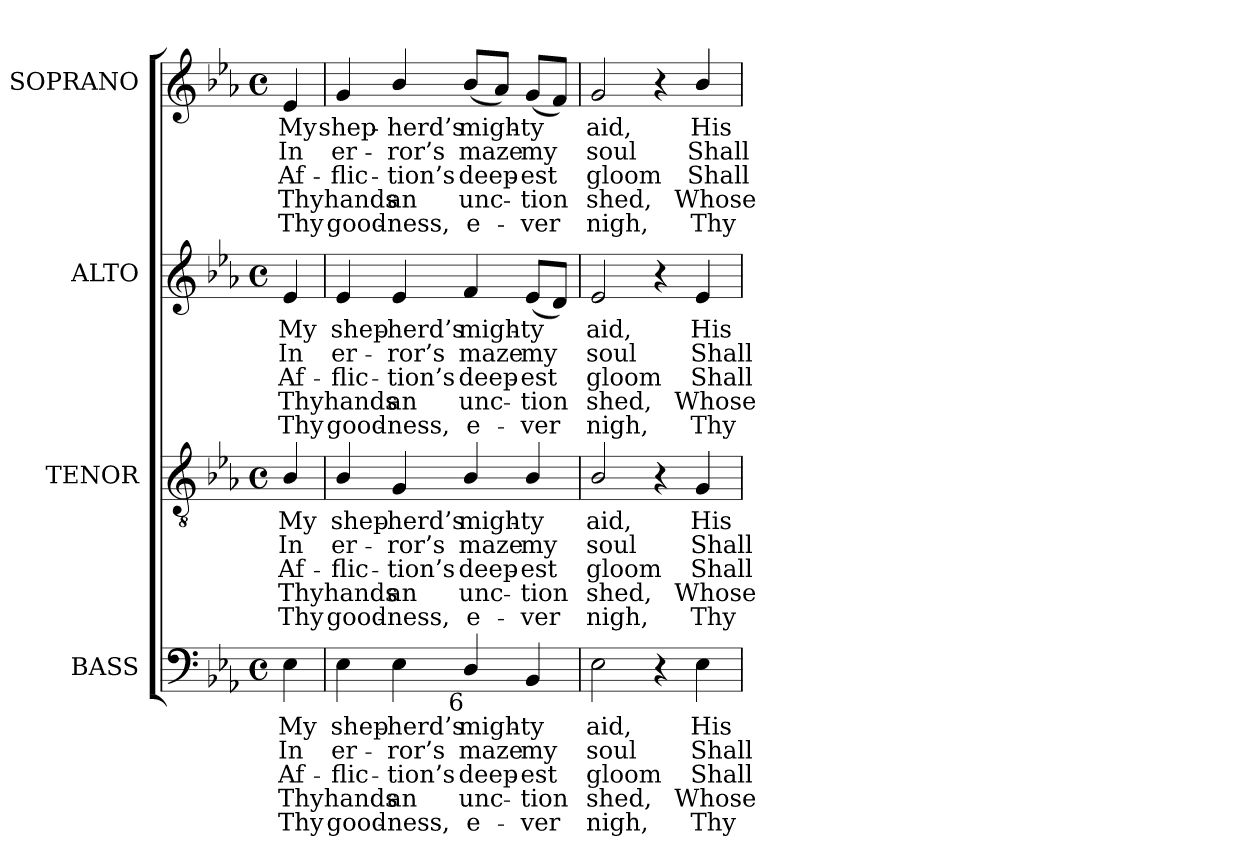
**kern	**text	**text	**text	**text	**text	**kern	**text	**text	**text	**text	**text	**kern	**text	**text	**text	**text	**text	**kern	**text	**text	**text	**text	**text
*part4	*part4	*part4	*part4	*part4	*part4	*part3	*part3	*part3	*part3	*part3	*part3	*part2	*part2	*part2	*part2	*part2	*part2	*part1	*part1	*part1	*part1	*part1	*part1
*staff4	*staff4	*staff4	*staff4	*staff4	*staff4	*staff3	*staff3	*staff3	*staff3	*staff3	*staff3	*staff2	*staff2	*staff2	*staff2	*staff2	*staff2	*staff1	*staff1	*staff1	*staff1	*staff1	*staff1
*I"BASS	*	*	*	*	*	*I"TENOR	*	*	*	*	*	*I"ALTO	*	*	*	*	*	*I"SOPRANO	*	*	*	*	*
*I'B.	*	*	*	*	*	*I'T.	*	*	*	*	*	*I'A.	*	*	*	*	*	*I'S.	*	*	*	*	*
!!LO:PB:g=z
*clefF4	*	*	*	*	*	*clefGv2	*	*	*	*	*	*clefG2	*	*	*	*	*	*clefG2	*	*	*	*	*
*	*	*	*	*	*	*ITrd7c12	*	*	*	*	*	*	*	*	*	*	*	*	*	*	*	*	*
*k[b-e-a-]	*	*	*	*	*	*k[b-e-a-]	*	*	*	*	*	*k[b-e-a-]	*	*	*	*	*	*k[b-e-a-]	*	*	*	*	*
*E-:	*	*	*	*	*	*E-:	*	*	*	*	*	*E-:	*	*	*	*	*	*E-:	*	*	*	*	*
*M4/4	*	*	*	*	*	*M4/4	*	*	*	*	*	*M4/4	*	*	*	*	*	*M4/4	*	*	*	*	*
*met(c)	*	*	*	*	*	*met(c)	*	*	*	*	*	*met(c)	*	*	*	*	*	*met(c)	*	*	*	*	*
=	=	=	=	=	=	=	=	=	=	=	=	=	=	=	=	=	=	=	=	=	=	=	=
!	!LO:LY:b:color=#000000	!LO:LY:b:color=#000000	!LO:LY:b:color=#000000	!LO:LY:b:color=#000000	!LO:LY:b:color=#000000	!	!	!	!	!	!	!	!	!	!	!	!	!	!	!	!	!	!
!	!	!	!	!	!	!	!LO:LY:b:color=#000000	!LO:LY:b:color=#000000	!LO:LY:b:color=#000000	!LO:LY:b:color=#000000	!LO:LY:b:color=#000000	!	!	!	!	!	!	!	!	!	!	!	!
!	!	!	!	!	!	!	!	!	!	!	!	!	!LO:LY:b:color=#000000	!LO:LY:b:color=#000000	!LO:LY:b:color=#000000	!LO:LY:b:color=#000000	!LO:LY:b:color=#000000	!	!	!	!	!	!
!	!	!	!	!	!	!	!	!	!	!	!	!	!	!	!	!	!	!	!LO:LY:b:color=#000000	!LO:LY:b:color=#000000	!LO:LY:b:color=#000000	!LO:LY:b:color=#000000	!LO:LY:b:color=#000000
4E-i\	My	In	Af-	-Thy	Thy	4BB-i/	My	In	Af-	-Thy	Thy	4e-i/	My	In	Af-	-Thy	Thy	4e-i/	My	In	Af-	-Thy	Thy
=1	=1	=1	=1	=1	=1	=1	=1	=1	=1	=1	=1	=1	=1	=1	=1	=1	=1	=1	=1	=1	=1	=1	=1
!	!LO:LY:b:color=#000000	!LO:LY:b:color=#000000	!LO:LY:b:color=#000000	!LO:LY:b:color=#000000	!LO:LY:b:color=#000000	!	!	!	!	!	!	!	!	!	!	!	!	!	!	!	!	!	!
!	!	!	!	!	!	!	!LO:LY:b:color=#000000	!LO:LY:b:color=#000000	!LO:LY:b:color=#000000	!LO:LY:b:color=#000000	!LO:LY:b:color=#000000	!	!	!	!	!	!	!	!	!	!	!	!
!	!	!	!	!	!	!	!	!	!	!	!	!	!LO:LY:b:color=#000000	!LO:LY:b:color=#000000	!LO:LY:b:color=#000000	!LO:LY:b:color=#000000	!LO:LY:b:color=#000000	!	!	!	!	!	!
!	!	!	!	!	!	!	!	!	!	!	!	!	!	!	!	!	!	!	!LO:LY:b:color=#000000	!LO:LY:b:color=#000000	!LO:LY:b:color=#000000	!LO:LY:b:color=#000000	!LO:LY:b:color=#000000
4E-i\	shep-	er-	flic-	-hands	good-	4BB-i/	shep-	er-	flic-	-hands	good-	4e-i/	shep-	er-	flic-	-hands	good-	4gi/	shep-	er-	flic-	-hands	good-
!	!LO:LY:b:color=#000000	!LO:LY:b:color=#000000	!LO:LY:b:color=#000000	!LO:LY:b:color=#000000	!LO:LY:b:color=#000000	!	!	!	!	!	!	!	!	!	!	!	!	!	!	!	!	!	!
!	!	!	!	!	!	!	!LO:LY:b:color=#000000	!LO:LY:b:color=#000000	!LO:LY:b:color=#000000	!LO:LY:b:color=#000000	!LO:LY:b:color=#000000	!	!	!	!	!	!	!	!	!	!	!	!
!	!	!	!	!	!	!	!	!	!	!	!	!	!LO:LY:b:color=#000000	!LO:LY:b:color=#000000	!LO:LY:b:color=#000000	!LO:LY:b:color=#000000	!LO:LY:b:color=#000000	!	!	!	!	!	!
!	!	!	!	!	!	!	!	!	!	!	!	!	!	!	!	!	!	!	!LO:LY:b:color=#000000	!LO:LY:b:color=#000000	!LO:LY:b:color=#000000	!LO:LY:b:color=#000000	!LO:LY:b:color=#000000
4E-i\	-herd’s	-ror’s	-tion’s	an	ness,	4GGi/	-herd’s	-ror’s	-tion’s	an	ness,	4e-i/	-herd’s	-ror’s	-tion’s	an	ness,	4b-i/	-herd’s	-ror’s	-tion’s	an	ness,
!	!LO:LY:b:color=#000000	!LO:LY:b:color=#000000	!LO:LY:b:color=#000000	!LO:LY:b:color=#000000	!LO:LY:b:color=#000000	!	!	!	!	!	!	!	!	!	!	!	!	!	!	!	!	!	!
!	!	!	!	!	!	!	!LO:LY:b:color=#000000	!LO:LY:b:color=#000000	!LO:LY:b:color=#000000	!LO:LY:b:color=#000000	!LO:LY:b:color=#000000	!	!	!	!	!	!	!	!	!	!	!	!
!	!	!	!	!	!	!	!	!	!	!	!	!	!LO:LY:b:color=#000000	!LO:LY:b:color=#000000	!LO:LY:b:color=#000000	!LO:LY:b:color=#000000	!LO:LY:b:color=#000000	!	!	!	!	!	!
!LO:TX:b:rj:t=6	!	!	!	!	!	!	!	!	!	!	!	!	!	!	!	!	!	!	!	!	!	!	!
!	!	!	!	!	!	!	!	!	!	!	!	!	!	!	!	!	!	!	!LO:LY:b:color=#000000	!LO:LY:b:color=#000000	!LO:LY:b:color=#000000	!LO:LY:b:color=#000000	!LO:LY:b:color=#000000
4Di/	migh-	maze	deep-	-unc-	-e-	4BB-i/	migh-	maze	deep-	-unc-	-e-	4fi/	migh-	maze	deep-	-unc-	-e-	(8b-i/L	migh-	maze	deep-	-unc-	-e-
.	.	.	.	.	.	.	.	.	.	.	.	.	.	.	.	.	.	8a-i/J)	.	.	.	.	.
!	!LO:LY:b:color=#000000	!LO:LY:b:color=#000000	!LO:LY:b:color=#000000	!LO:LY:b:color=#000000	!LO:LY:b:color=#000000	!	!	!	!	!	!	!	!	!	!	!	!	!	!	!	!	!	!
!	!	!	!	!	!	!	!LO:LY:b:color=#000000	!LO:LY:b:color=#000000	!LO:LY:b:color=#000000	!LO:LY:b:color=#000000	!LO:LY:b:color=#000000	!	!	!	!	!	!	!	!	!	!	!	!
!	!	!	!	!	!	!	!	!	!	!	!	!	!LO:LY:b:color=#000000	!LO:LY:b:color=#000000	!LO:LY:b:color=#000000	!LO:LY:b:color=#000000	!LO:LY:b:color=#000000	!	!	!	!	!	!
!	!	!	!	!	!	!	!	!	!	!	!	!	!	!	!	!	!	!	!LO:LY:b:color=#000000	!LO:LY:b:color=#000000	!LO:LY:b:color=#000000	!LO:LY:b:color=#000000	!LO:LY:b:color=#000000
4BB-i/	-ty	my	-est	tion	ver	4BB-i/	-ty	my	-est	tion	ver	(8e-i/L	-ty	my	-est	tion	ver	(8gi/L	-ty	my	-est	tion	ver
.	.	.	.	.	.	.	.	.	.	.	.	8di/J)	.	.	.	.	.	8fi/J)	.	.	.	.	.
=2	=2	=2	=2	=2	=2	=2	=2	=2	=2	=2	=2	=2	=2	=2	=2	=2	=2	=2	=2	=2	=2	=2	=2
!	!LO:LY:b:color=#000000	!LO:LY:b:color=#000000	!LO:LY:b:color=#000000	!LO:LY:b:color=#000000	!LO:LY:b:color=#000000	!	!	!	!	!	!	!	!	!	!	!	!	!	!	!	!	!	!
!	!	!	!	!	!	!	!LO:LY:b:color=#000000	!LO:LY:b:color=#000000	!LO:LY:b:color=#000000	!LO:LY:b:color=#000000	!LO:LY:b:color=#000000	!	!	!	!	!	!	!	!	!	!	!	!
!	!	!	!	!	!	!	!	!	!	!	!	!	!LO:LY:b:color=#000000	!LO:LY:b:color=#000000	!LO:LY:b:color=#000000	!LO:LY:b:color=#000000	!LO:LY:b:color=#000000	!	!	!	!	!	!
!	!	!	!	!	!	!	!	!	!	!	!	!	!	!	!	!	!	!	!LO:LY:b:color=#000000	!LO:LY:b:color=#000000	!LO:LY:b:color=#000000	!LO:LY:b:color=#000000	!LO:LY:b:color=#000000
2E-i\	aid,	soul	gloom	shed,	nigh,	2BB-i/	aid,	soul	gloom	shed,	nigh,	2e-i/	aid,	soul	gloom	shed,	nigh,	2gi/	aid,	soul	gloom	shed,	nigh,
4r	.	.	.	.	.	4r	.	.	.	.	.	4r	.	.	.	.	.	4r	.	.	.	.	.
!	!LO:LY:b:color=#000000	!LO:LY:b:color=#000000	!LO:LY:b:color=#000000	!LO:LY:b:color=#000000	!LO:LY:b:color=#000000	!	!	!	!	!	!	!	!	!	!	!	!	!	!	!	!	!	!
!	!	!	!	!	!	!	!LO:LY:b:color=#000000	!LO:LY:b:color=#000000	!LO:LY:b:color=#000000	!LO:LY:b:color=#000000	!LO:LY:b:color=#000000	!	!	!	!	!	!	!	!	!	!	!	!
!	!	!	!	!	!	!	!	!	!	!	!	!	!LO:LY:b:color=#000000	!LO:LY:b:color=#000000	!LO:LY:b:color=#000000	!LO:LY:b:color=#000000	!LO:LY:b:color=#000000	!	!	!	!	!	!
!	!	!	!	!	!	!	!	!	!	!	!	!	!	!	!	!	!	!	!LO:LY:b:color=#000000	!LO:LY:b:color=#000000	!LO:LY:b:color=#000000	!LO:LY:b:color=#000000	!LO:LY:b:color=#000000
4E-i\	His	Shall	Shall	Whose	Thy	4GGi/	His	Shall	Shall	Whose	Thy	4e-i/	His	Shall	Shall	Whose	Thy	4b-i/	His	Shall	Shall	Whose	Thy
=	=	=	=	=	=	=	=	=	=	=	=	=	=	=	=	=	=	=	=	=	=	=	=
*-	*-	*-	*-	*-	*-	*-	*-	*-	*-	*-	*-	*-	*-	*-	*-	*-	*-	*-	*-	*-	*-	*-	*-
